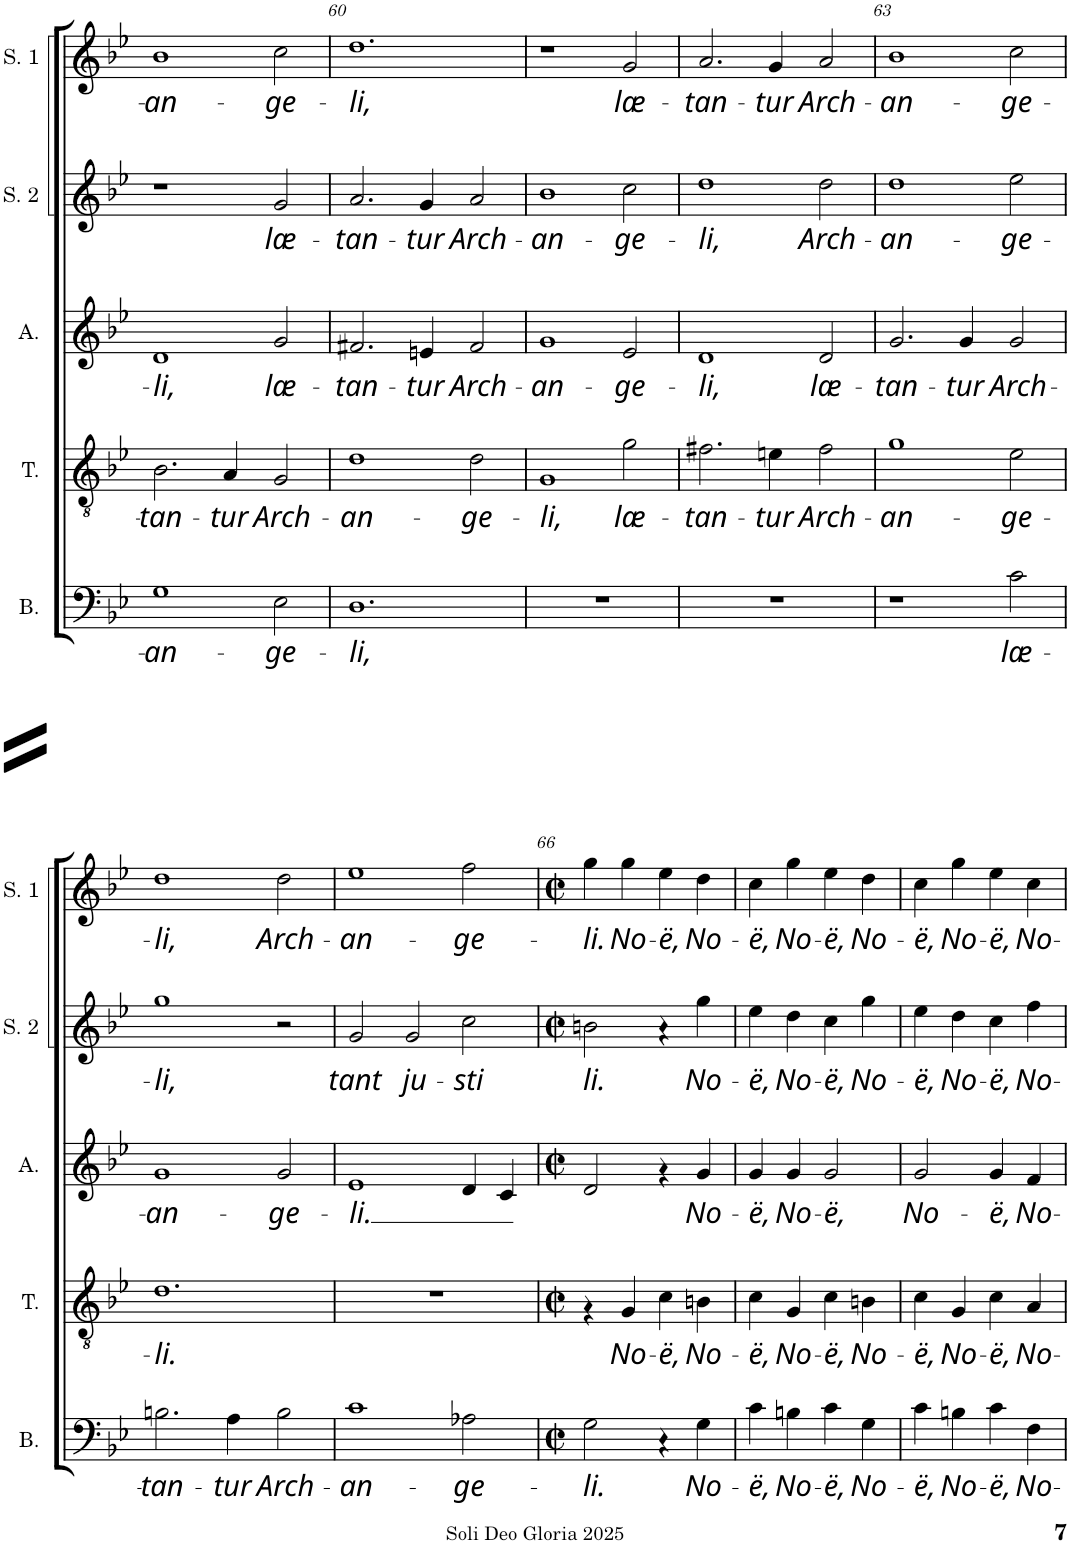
**kern	**text	**kern	**text	**kern	**text	**kern	**text	**kern	**text
*part5	*part5	*part4	*part4	*part3	*part3	*part2	*part2	*part1	*part1
*staff5	*staff5	*staff4	*staff4	*staff3	*staff3	*staff2	*staff2	*staff1	*staff1
*I"Basse	*	*I"Ténor	*	*I"Alto	*	*I"Soprano 2	*	*I"Soprano 1	*
*I'B.	*	*I'T.	*	*I'A.	*	*I'S. 2	*	*I'S. 1	*
!!LO:PB:g=z
*clefF4	*	*clefGv2	*	*clefG2	*	*clefG2	*	*clefG2	*
*k[b-e-]	*	*k[b-e-]	*	*k[b-e-]	*	*k[b-e-]	*	*k[b-e-]	*
*M3/2	*	*M3/2	*	*M3/2	*	*M3/2	*	*M3/2	*
=59	=59	=59	=59	=59	=59	=59	=59	=59	=59
!	!LO:LY:b	!	!LO:LY:b	!	!LO:LY:b	!	!	!	!LO:LY:b
1G	-an-	2.B-\	-tan-	1d	-li,	1r	.	1b-	-an-
!	!	!	!LO:LY:b	!	!	!	!	!	!
.	.	4A/	-tur	.	.	.	.	.	.
!	!LO:LY:b	!	!LO:LY:b	!	!LO:LY:b	!	!LO:LY:b	!	!LO:LY:b
2E-\	-ge-	2G/	Arch-	2g/	læ-	2g/	læ-	2cc\	-ge-
=60	=60	=60	=60	=60	=60	=60	=60	=60	=60
!	!LO:LY:b	!	!LO:LY:b	!	!LO:LY:b	!	!LO:LY:b	!	!LO:LY:b
1.D	-li,	1d	-an-	2.f#X/	-tan-	2.a/	-tan-	1.dd	-li,
!	!	!	!	!	!LO:LY:b	!	!LO:LY:b	!	!
.	.	.	.	4en/	-tur	4g/	-tur	.	.
!	!	!	!LO:LY:b	!	!LO:LY:b	!	!LO:LY:b	!	!
.	.	2d\	-ge-	2f#/	Arch-	2a/	Arch-	.	.
=61	=61	=61	=61	=61	=61	=61	=61	=61	=61
!	!	!	!LO:LY:b	!	!LO:LY:b	!	!LO:LY:b	!	!
1.r	.	1G	-li,	1g	-an-	1b-	-an-	1r	.
!	!	!	!LO:LY:b	!	!LO:LY:b	!	!LO:LY:b	!	!LO:LY:b
.	.	2g\	læ-	2e-/	-ge-	2cc\	-ge-	2g/	læ-
=62	=62	=62	=62	=62	=62	=62	=62	=62	=62
!	!	!	!LO:LY:b	!	!LO:LY:b	!	!LO:LY:b	!	!LO:LY:b
1.r	.	2.f#X\	-tan-	1d	-li,	1dd	-li,	2.a/	-tan-
!	!	!	!LO:LY:b	!	!	!	!	!	!LO:LY:b
.	.	4en\	-tur	.	.	.	.	4g/	-tur
!	!	!	!LO:LY:b	!	!LO:LY:b	!	!LO:LY:b	!	!LO:LY:b
.	.	2f#\	Arch-	2d/	læ-	2dd\	Arch-	2a/	Arch-
=63	=63	=63	=63	=63	=63	=63	=63	=63	=63
!	!	!	!LO:LY:b	!	!LO:LY:b	!	!LO:LY:b	!	!LO:LY:b
1r	.	1g	-an-	2.g/	-tan-	1dd	-an-	1b-	-an-
!	!	!	!	!	!LO:LY:b	!	!	!	!
.	.	.	.	4g/	-tur	.	.	.	.
!	!LO:LY:b	!	!LO:LY:b	!	!LO:LY:b	!	!LO:LY:b	!	!LO:LY:b
2c\	læ-	2e-\	-ge-	2g/	Arch-	2ee-\	-ge-	2cc\	-ge-
!!LO:LB:g=z
=64	=64	=64	=64	=64	=64	=64	=64	=64	=64
!	!LO:LY:b	!	!LO:LY:b	!	!LO:LY:b	!	!LO:LY:b	!	!LO:LY:b
2.Bn\	-tan-	1.d	-li.	1g	-an-	1gg	-li,	1dd	-li,
!	!LO:LY:b	!	!	!	!	!	!	!	!
4A\	-tur	.	.	.	.	.	.	.	.
!	!LO:LY:b	!	!	!	!LO:LY:b	!	!	!	!LO:LY:b
2B\	Arch-	.	.	2g/	-ge-	2r	.	2dd\	Arch-
=65	=65	=65	=65	=65	=65	=65	=65	=65	=65
!	!LO:LY:b	!	!	!	!LO:LY:b	!	!LO:LY:b	!	!LO:LY:b
1c	-an-	1.r	.	1e-	-li.	2g/	tant	1ee-	-an-
!	!	!	!	!	!	!	!LO:LY:b	!	!
.	.	.	.	.	.	2g/	ju-	.	.
!	!LO:LY:b	!	!	!	!	!	!LO:LY:b	!	!LO:LY:b
2A-X\	-ge-	.	.	4d/	.	2cc\	-sti	2ff\	-ge-
.	.	.	.	4c/	.	.	.	.	.
=66	=66	=66	=66	=66	=66	=66	=66	=66	=66
*M2/2	*	*M2/2	*	*M2/2	*	*M2/2	*	*M2/2	*
*met(c|)	*	*met(c|)	*	*met(c|)	*	*met(c|)	*	*met(c|)	*
!	!LO:LY:b	!	!	!	!	!	!LO:LY:b	!	!LO:LY:b
2G\	-li.	4rG	.	2d/	.	2bn\	li.	4gg\	-li.
!	!	!	!LO:LY:b	!	!	!	!	!	!LO:LY:b
.	.	4G/	No-	.	.	.	.	4gg\	No-
!	!	!	!LO:LY:b	!	!	!	!	!	!LO:LY:b
4rC	.	4c\	-ë,	4rg	.	4ra	.	4ee-\	-ë,
!	!LO:LY:b	!	!LO:LY:b	!	!LO:LY:b	!	!LO:LY:b	!	!LO:LY:b
4G\	No-	4Bn\	No-	4g/	No-	4gg\	No-	4dd\	No-
=67	=67	=67	=67	=67	=67	=67	=67	=67	=67
!	!LO:LY:b	!	!LO:LY:b	!	!LO:LY:b	!	!LO:LY:b	!	!LO:LY:b
4c\	-ë,	4c\	-ë,	4g/	-ë,	4ee-\	-ë,	4cc\	-ë,
!	!LO:LY:b	!	!LO:LY:b	!	!LO:LY:b	!	!LO:LY:b	!	!LO:LY:b
4Bn\	No-	4G/	No-	4g/	No-	4dd\	No-	4gg\	No-
!	!LO:LY:b	!	!LO:LY:b	!	!LO:LY:b	!	!LO:LY:b	!	!LO:LY:b
4c\	-ë,	4c\	-ë,	2g/	-ë,	4cc\	-ë,	4ee-\	-ë,
!	!LO:LY:b	!	!LO:LY:b	!	!	!	!LO:LY:b	!	!LO:LY:b
4G\	No-	4Bn\	No-	.	.	4gg\	No-	4dd\	No-
=68	=68	=68	=68	=68	=68	=68	=68	=68	=68
!	!LO:LY:b	!	!LO:LY:b	!	!LO:LY:b	!	!LO:LY:b	!	!LO:LY:b
4c\	-ë,	4c\	-ë,	2g/	No-	4ee-\	-ë,	4cc\	-ë,
!	!LO:LY:b	!	!LO:LY:b	!	!	!	!LO:LY:b	!	!LO:LY:b
4Bn\	No-	4G/	No-	.	.	4dd\	No-	4gg\	No-
!	!LO:LY:b	!	!LO:LY:b	!	!LO:LY:b	!	!LO:LY:b	!	!LO:LY:b
4c\	-ë,	4c\	-ë,	4g/	-ë,	4cc\	-ë,	4ee-\	-ë,
!	!LO:LY:b	!	!LO:LY:b	!	!LO:LY:b	!	!LO:LY:b	!	!LO:LY:b
4F\	No-	4A/	No-	4f/	No-	4ff\	No-	4cc\	No-
=	=	=	=	=	=	=	=	=	=
*-	*-	*-	*-	*-	*-	*-	*-	*-	*-
